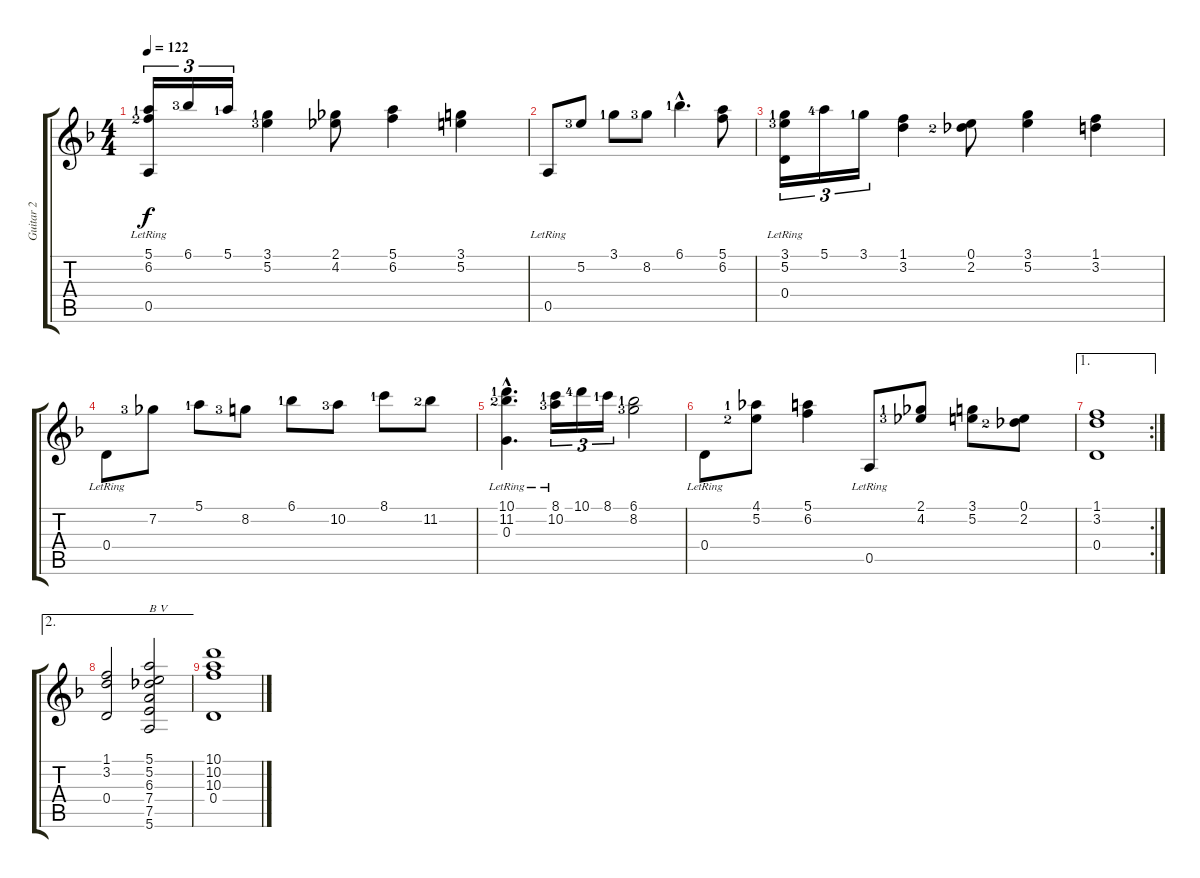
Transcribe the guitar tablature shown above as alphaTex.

\track ("Guitar 2" "Guitar 2") {instrument acousticguitarnylon}
\staff {score tabs}
\tuning (E4 B3 G3 D3 A2 E2) {hide}
\ts (4 4)
\tempo 122
\clef g2
\ks dminor
(5.1{lf 2} 6.2{lr lf 3} 0.5{lr}).16{tu (3 2) dy f} 6.1{lf 4}.16{tu (3 2)} 5.1{lf 2}.16{tu (3 2)} (3.1{lf 2} 5.2{lf 4}).4 (2.1 4.2).8 (5.1 6.2).4 (3.1 5.2).4 |
0.5{lr}.8 5.2{lf 4}.8 3.1{lf 2}.8 8.2{lf 4}.8 6.1{hac lf 2}.4{d} (5.1 6.2).8 |
(3.1{lf 2} 5.2{lr lf 4} 0.4{lr}).16{tu (3 2)} 5.1{lf 5}.16{tu (3 2)} 3.1{lf 2}.16{tu (3 2)} (1.1 3.2).4 (0.1 2.2{lf 3}).8 (3.1 5.2).4 (1.1 3.2).4 |
0.4{lr}.8 7.2{lf 4}.8 5.1{lf 2}.8 8.2{lf 4}.8 6.1{lf 2}.8 10.2{lf 4}.8 8.1{lf 2}.8 11.2{lf 3}.8 |
(10.1{hac lf 2} 11.2{hac lf 3} 0.3{hac lr}).4{d} (8.1{lf 2} 10.2{lr lf 4}).16{tu (3 2)} 10.1{lf 5}.16{tu (3 2)} 8.1{lf 2}.16{tu (3 2)} (6.1{lf 2} 8.2{lf 4}).2 |
0.4{lr}.8 (4.1{lf 2} 5.2{lf 3}).8 (5.1 6.2).4 0.5{lr}.8 (2.1{lf 2} 4.2{lf 4}).8 (3.1 5.2).8 (0.1 2.2{lf 3}).8 |
\ae 1
\rc 2
(1.1 3.2 0.4).1 |
\ae 2
(1.1 3.2 0.4).2 (5.1 5.2 6.3 7.4 7.5 5.6).2{txt "B V"} |
(10.1 10.2 10.3 0.4).1{txt ""}
